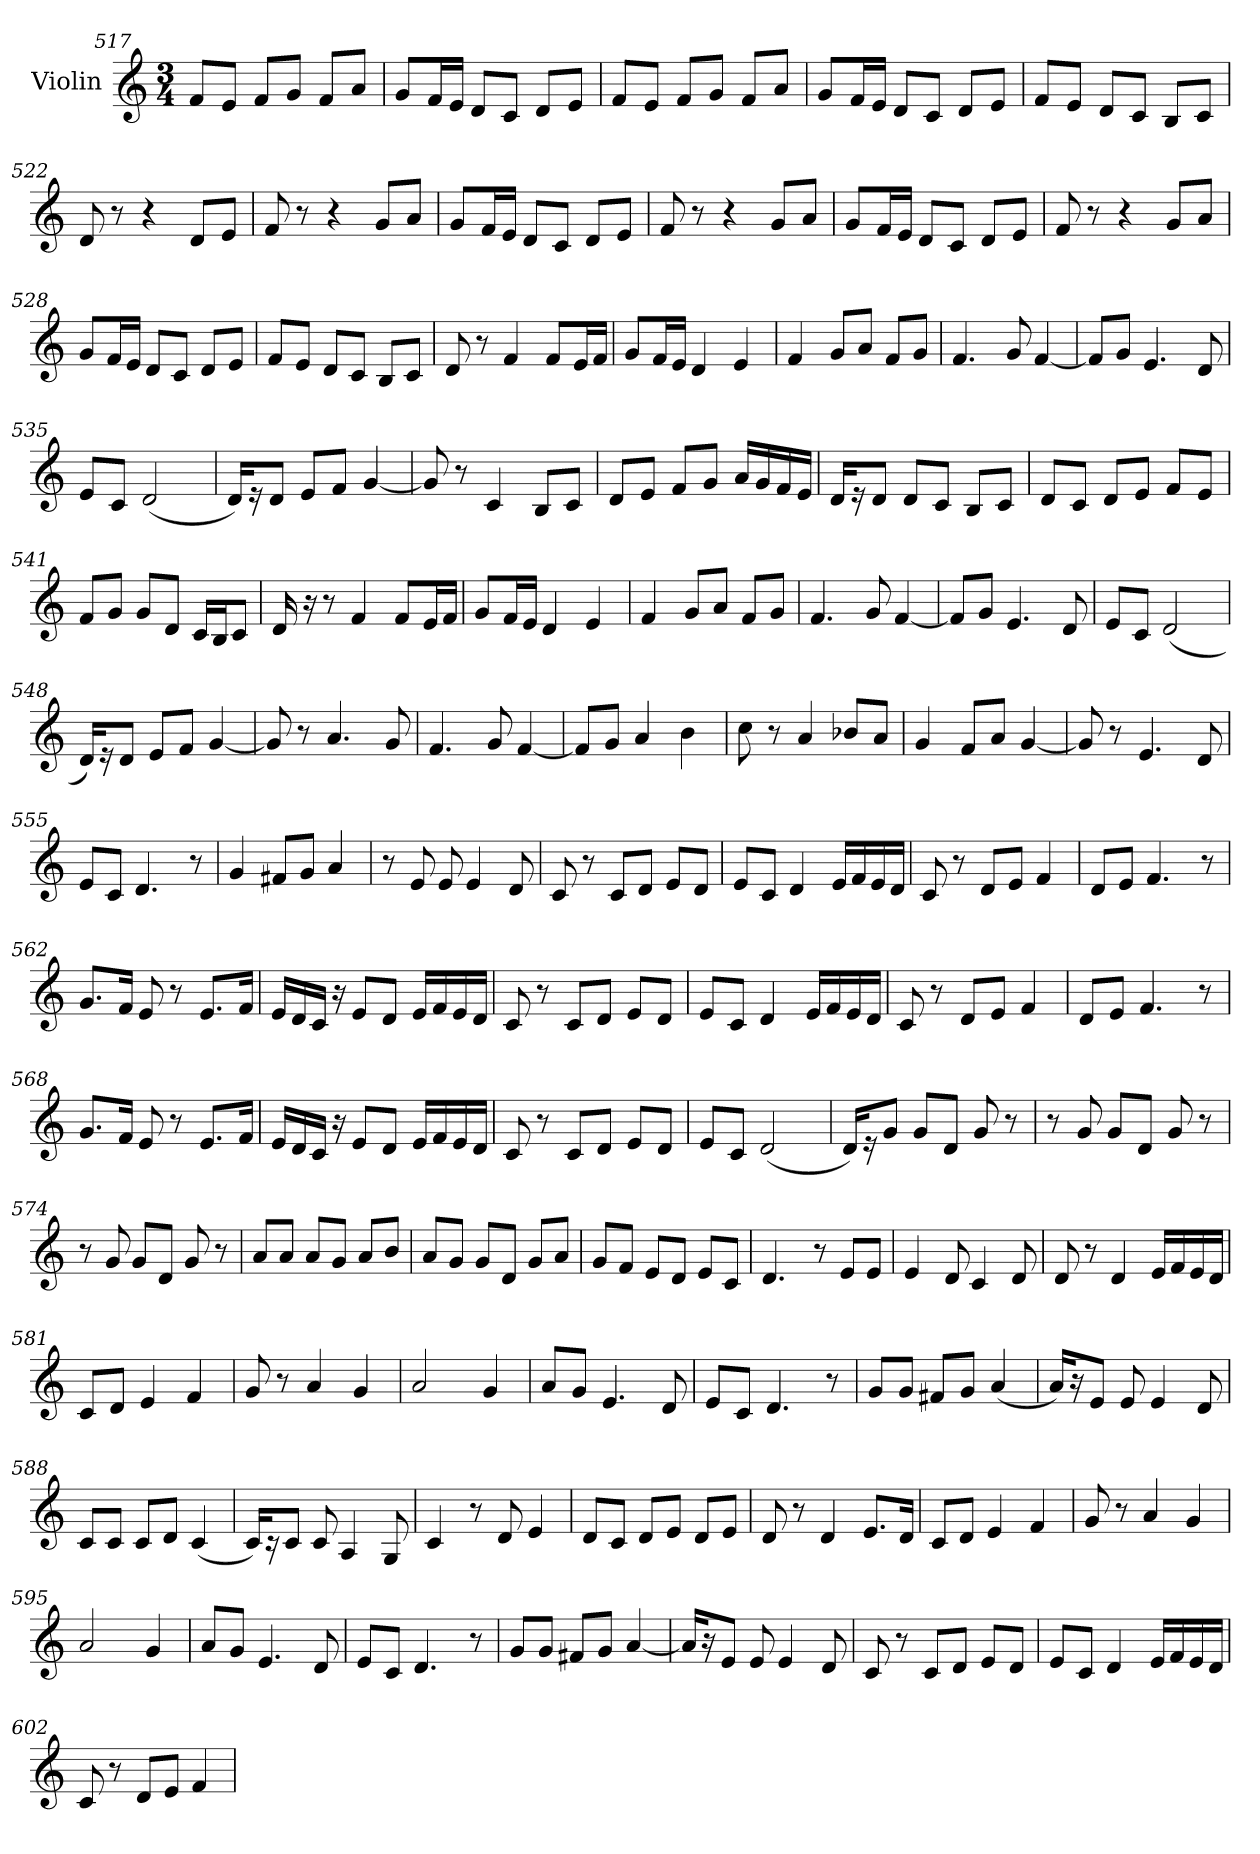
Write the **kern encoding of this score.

**kern
*part1
*staff1
*I"Violin
*clefG2
*k[]
*C:
*M3/4
=517
8f/L
8e/J
8f/L
8g/J
8f/L
8a/J
=518
8g/L
16f/L
16e/JJ
8d/L
8c/J
8d/L
8e/J
=519
8f/L
8e/J
8f/L
8g/J
8f/L
8a/J
=520
8g/L
16f/L
16e/JJ
8d/L
8c/J
8d/L
8e/J
=521
8f/L
8e/J
8d/L
8c/J
8B/L
8c/J
!!LO:LB:g=z
=522
8d/
8r
4r
8d/L
8e/J
=523
8f/
8r
4r
8g/L
8a/J
=524
8g/L
16f/L
16e/JJ
8d/L
8c/J
8d/L
8e/J
=525
8f/
8r
4r
8g/L
8a/J
=526
8g/L
16f/L
16e/JJ
8d/L
8c/J
8d/L
8e/J
=527
8f/
8r
4r
8g/L
8a/J
!!LO:LB:g=z
=528
8g/L
16f/L
16e/JJ
8d/L
8c/J
8d/L
8e/J
=529
8f/L
8e/J
8d/L
8c/J
8B/L
8c/J
=530
8d/
8r
4f/
8f/L
16e/L
16f/JJ
=531
8g/L
16f/L
16e/JJ
4d/
4e/
=532
4f/
8g/L
8a/J
8f/L
8g/J
=533
4.f/
8g/
[4f/
!!LO:LB:g=z
=534
8f/L]
8g/J
4.e/
8d/
=535
8e/L
8c/J
(<2d/
=536
16d/KL)
16r
8d/J
8e/L
8f/J
[4g/
=537
8g/]
8r
4c/
8B/L
8c/J
=538
8d/L
8e/J
8f/L
8g/J
16a/LL
16g/
16f/
16e/JJ
=539
16d/KL
16r
8d/J
8d/L
8c/J
8B/L
8c/J
!!LO:LB:g=z
=540
8d/L
8c/J
8d/L
8e/J
8f/L
8e/J
=541
8f/L
8g/J
8g/L
8d/J
16c/LL
16B/J
8c/J
=542
16d/
16r
8r
4f/
8f/L
16e/L
16f/JJ
=543
8g/L
16f/L
16e/JJ
4d/
4e/
=544
4f/
8g/L
8a/J
8f/L
8g/J
=545
4.f/
8g/
[4f/
!!LO:LB:g=z
=546
8f/L]
8g/J
4.e/
8d/
=547
8e/L
8c/J
(<2d/
=548
16d/KL)
16r
8d/J
8e/L
8f/J
[4g/
=549
8g/]
8r
4.a/
8g/
=550
4.f/
8g/
[4f/
=551
8f/L]
8g/J
4a/
4b\
=552
8cc\
8r
4a/
8b-X/L
8a/J
!!LO:LB:g=z
=553
4g/
8f/L
8a/J
[4g/
=554
8g/]
8r
4.e/
8d/
=555
8e/L
8c/J
4.d/
8r
=556
4g/
8f#X/L
8g/J
4a/
=557
8r
8e/
8e/
4e/
8d/
=558
8c/
8r
8c/L
8d/J
8e/L
8d/J
!!LO:LB:g=z
=559
8e/L
8c/J
4d/
16e/LL
16f/
16e/
16d/JJ
=560
8c/
8r
8d/L
8e/J
4f/
=561
8d/L
8e/J
4.f/
8r
=562
8.g/L
16f/Jk
8e/
8r
8.e/L
16f/Jk
=563
16e/LL
16d/
16c/JJ
16r
8e/L
8d/J
16e/LL
16f/
16e/
16d/JJ
!!LO:PB:g=z
=564
8c/
8r
8c/L
8d/J
8e/L
8d/J
=565
8e/L
8c/J
4d/
16e/LL
16f/
16e/
16d/JJ
=566
8c/
8r
8d/L
8e/J
4f/
=567
8d/L
8e/J
4.f/
8r
=568
8.g/L
16f/Jk
8e/
8r
8.e/L
16f/Jk
!!LO:LB:g=z
=569
16e/LL
16d/
16c/JJ
16r
8e/L
8d/J
16e/LL
16f/
16e/
16d/JJ
=570
8c/
8r
8c/L
8d/J
8e/L
8d/J
=571
8e/L
8c/J
(<2d/
=572
16d/KL)
16r
8g/J
8g/L
8d/J
8g/
8r
=573
8r
8g/
8g/L
8d/J
8g/
8r
!!LO:LB:g=z
=574
8r
8g/
8g/L
8d/J
8g/
8r
=575
8a/L
8a/J
8a/L
8g/J
8a/L
8b/J
=576
8a/L
8g/J
8g/L
8d/J
8g/L
8a/J
=577
8g/L
8f/J
8e/L
8d/J
8e/L
8c/J
=578
4.d/
8r
8e/L
8e/J
=579
4e/
8d/
4c/
8d/
!!LO:LB:g=z
=580
8d/
8r
4d/
16e/LL
16f/
16e/
16d/JJ
=581
8c/L
8d/J
4e/
4f/
=582
8g/
8r
4a/
4g/
=583
2a/
4g/
=584
8a/L
8g/J
4.e/
8d/
=585
8e/L
8c/J
4.d/
8r
=586
8g/L
8g/J
8f#X/L
8g/J
(<4a/
!!LO:LB:g=z
=587
16a/KL)
16r
8e/J
8e/
4e/
8d/
=588
8c/L
8c/J
8c/L
8d/J
(<4c/
=589
16c/KL)
16r
8c/J
8c/
4A/
8G/
=590
4c/
8r
8d/
4e/
=591
8d/L
8c/J
8d/L
8e/J
8d/L
8e/J
=592
8d/
8r
4d/
8.e/L
16d/Jk
!!LO:LB:g=z
=593
8c/L
8d/J
4e/
4f/
=594
8g/
8r
4a/
4g/
=595
2a/
4g/
=596
8a/L
8g/J
4.e/
8d/
=597
8e/L
8c/J
4.d/
8r
=598
8g/L
8g/J
8f#X/L
8g/J
[4a/
=599
16a/KL]
16r
8e/J
8e/
4e/
8d/
!!LO:LB:g=z
=600
8c/
8r
8c/L
8d/J
8e/L
8d/J
=601
8e/L
8c/J
4d/
16e/LL
16f/
16e/
16d/JJ
=602
8c/
8r
8d/L
8e/J
4f/
=
*-
